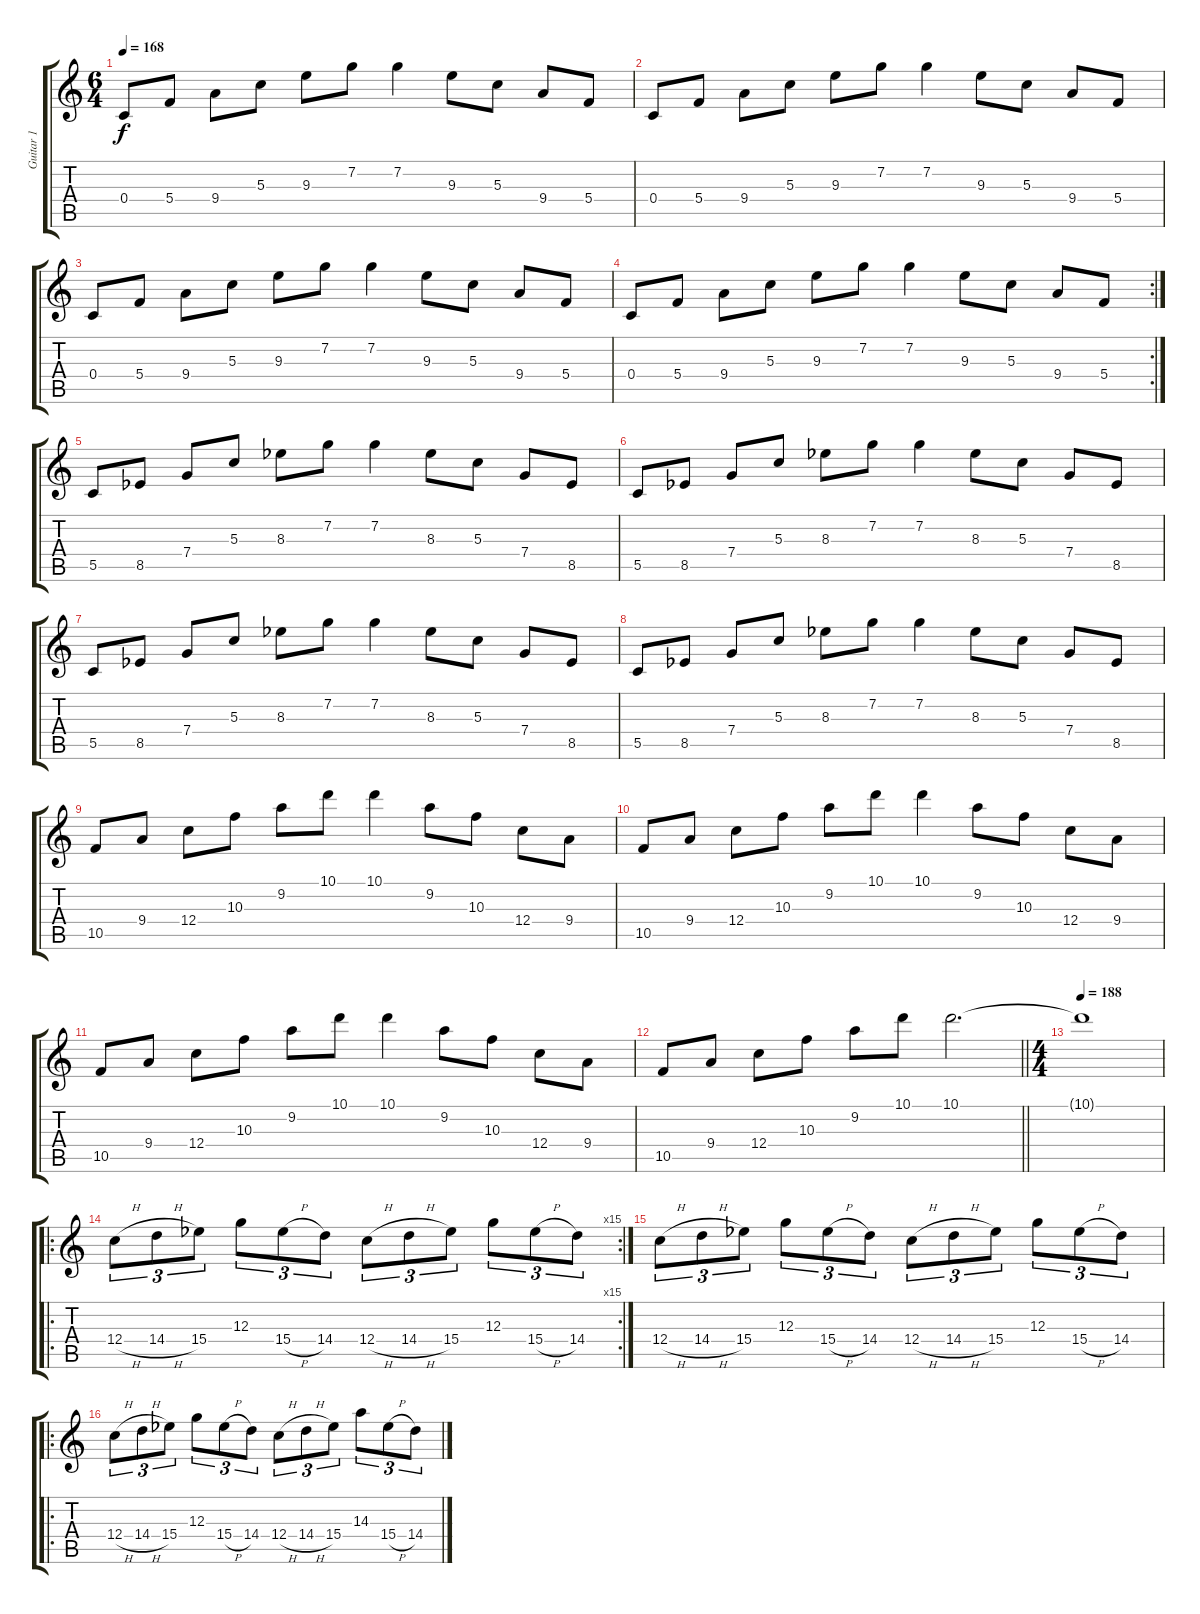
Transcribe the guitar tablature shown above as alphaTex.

\track ("Guitar 1" "Guitar 1") {instrument overdrivenguitar}
\staff {score tabs}
\tuning (E4 C4 G3 C3 G2 C2) {hide}
\ts (6 4)
\tempo 168
\clef g2
\ks c
0.4.8{dy f} 5.4.8 9.4.8 5.3.8 9.3.8 7.2.8 7.2.4 9.3.8 5.3.8 9.4.8 5.4.8 |
0.4.8 5.4.8 9.4.8 5.3.8 9.3.8 7.2.8 7.2.4 9.3.8 5.3.8 9.4.8 5.4.8 |
0.4.8 5.4.8 9.4.8 5.3.8 9.3.8 7.2.8 7.2.4 9.3.8 5.3.8 9.4.8 5.4.8 |
\rc 2
0.4.8 5.4.8 9.4.8 5.3.8 9.3.8 7.2.8 7.2.4 9.3.8 5.3.8 9.4.8 5.4.8 |
5.5.8 8.5{acc b}.8 7.4.8 5.3.8 8.3{acc b}.8 7.2.8 7.2.4 8.3{acc b}.8 5.3.8 7.4.8 8.5{acc b}.8 |
5.5.8 8.5{acc b}.8 7.4.8 5.3.8 8.3{acc b}.8 7.2.8 7.2.4 8.3{acc b}.8 5.3.8 7.4.8 8.5{acc b}.8 |
5.5.8 8.5{acc b}.8 7.4.8 5.3.8 8.3{acc b}.8 7.2.8 7.2.4 8.3{acc b}.8 5.3.8 7.4.8 8.5{acc b}.8 |
5.5.8 8.5{acc b}.8 7.4.8 5.3.8 8.3{acc b}.8 7.2.8 7.2.4 8.3{acc b}.8 5.3.8 7.4.8 8.5{acc b}.8 |
10.5.8 9.4.8 12.4.8 10.3.8 9.2.8 10.1.8 10.1.4 9.2.8 10.3.8 12.4.8 9.4.8 |
10.5.8 9.4.8 12.4.8 10.3.8 9.2.8 10.1.8 10.1.4 9.2.8 10.3.8 12.4.8 9.4.8 |
10.5.8 9.4.8 12.4.8 10.3.8 9.2.8 10.1.8 10.1.4 9.2.8 10.3.8 12.4.8 9.4.8 |
\barLineRight lightlight
10.5.8 9.4.8 12.4.8 10.3.8 9.2.8 10.1.8 10.1.2{d} |
\ts (4 4)
\tempo 188
10.1{t}.1 |
\ro
\rc 15
12.4{h}.8{tu (3 2)} 14.4{h}.8{tu (3 2)} 15.4{acc b}.8{tu (3 2)} 12.3.8{tu (3 2)} 15.4{h acc b}.8{tu (3 2)} 14.4.8{tu (3 2)} 12.4{h}.8{tu (3 2)} 14.4{h}.8{tu (3 2)} 15.4{acc b}.8{tu (3 2)} 12.3.8{tu (3 2)} 15.4{h acc b}.8{tu (3 2)} 14.4.8{tu (3 2)} |
12.4{h}.8{tu (3 2)} 14.4{h}.8{tu (3 2)} 15.4{acc b}.8{tu (3 2)} 12.3.8{tu (3 2)} 15.4{h acc b}.8{tu (3 2)} 14.4.8{tu (3 2)} 12.4{h}.8{tu (3 2)} 14.4{h}.8{tu (3 2)} 15.4{acc b}.8{tu (3 2)} 12.3.8{tu (3 2)} 15.4{h acc b}.8{tu (3 2)} 14.4.8{tu (3 2)} |
\ro
12.4{h}.8{tu (3 2)} 14.4{h}.8{tu (3 2)} 15.4{acc b}.8{tu (3 2)} 12.3.8{tu (3 2)} 15.4{h acc b}.8{tu (3 2)} 14.4.8{tu (3 2)} 12.4{h}.8{tu (3 2)} 14.4{h}.8{tu (3 2)} 15.4{acc b}.8{tu (3 2)} 14.3.8{tu (3 2)} 15.4{h acc b}.8{tu (3 2)} 14.4.8{tu (3 2)}
